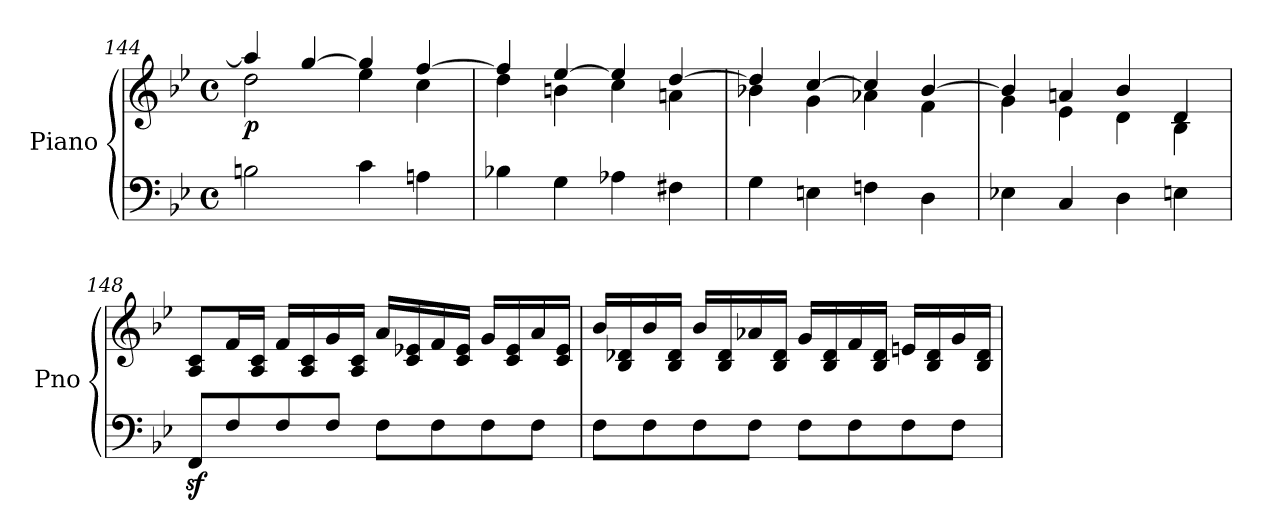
**kern	**kern	**dynam
*part1	*part1	*part1
*staff2	*staff1	*staff1/2
*I"Piano	*	*
*I'Pno	*	*
*clefF4	*clefG2	*
*k[b-e-]	*k[b-e-]	*
*M4/4	*M4/4	*
*met(c)	*met(c)	*
=144	=144	=144
*	*^	*
!	!	!	!LO:DY:b
2Bn\	4aa-/]	2dd\	p
.	[4gg/	.	.
4c\	4gg/]	4ee-\	.
4An\	[4ff/	4cc\	.
=145	=145	=145	=145
4B-X\	4ff/]	4dd\	.
4G\	[4ee-/	4bn\	.
4A-X\	4ee-/]	4cc\	.
4F#X\	[4dd/	4an\	.
=146	=146	=146	=146
4G\	4dd/]	4b-X\	.
4En\	[4cc/	4g\	.
4Fn\	4cc/]	4a-X\	.
4D\	[4b-/	4f\	.
!!LO:LB:g=z	!!
=147	=147	=147	=147
4E-X\	4b-/]	4g\	.
4C/	4an/	4e-\	.
4D\	4b-/	4d\	.
4En\	4d/	4B-\	.
*	*v	*v	*
=148	=148	=148
8FFz>/L	8A/ 8c/L	.
8F/	16f/L	.
.	16A/ 16c/JJ	.
8F/	16f/LL	.
.	16A/ 16c/	.
8F/J	16g/	.
.	16A/ 16c/JJ	.
8F\L	16a/LL	.
.	16c/ 16e-X/	.
8F\	16f/	.
.	16c/ 16e-/JJ	.
8F\	16g/LL	.
.	16c/ 16e-/	.
8F\J	16a/	.
.	16c/ 16e-/JJ	.
=149	=149	=149
8F\L	16b-/LL	.
.	16B-/ 16d-X/	.
8F\	16b-/	.
.	16B-/ 16d-/JJ	.
8F\	16b-/LL	.
.	16B-/ 16d-/	.
8F\J	16a-X/	.
.	16B-/ 16d-/JJ	.
8F\L	16g/LL	.
.	16B-/ 16d-/	.
8F\	16f/	.
.	16B-/ 16d-/JJ	.
8F\	16en/LL	.
.	16B-/ 16d-/	.
8F\J	16g/	.
.	16B-/ 16d-/JJ	.
=	=	=
*-	*-	*-
